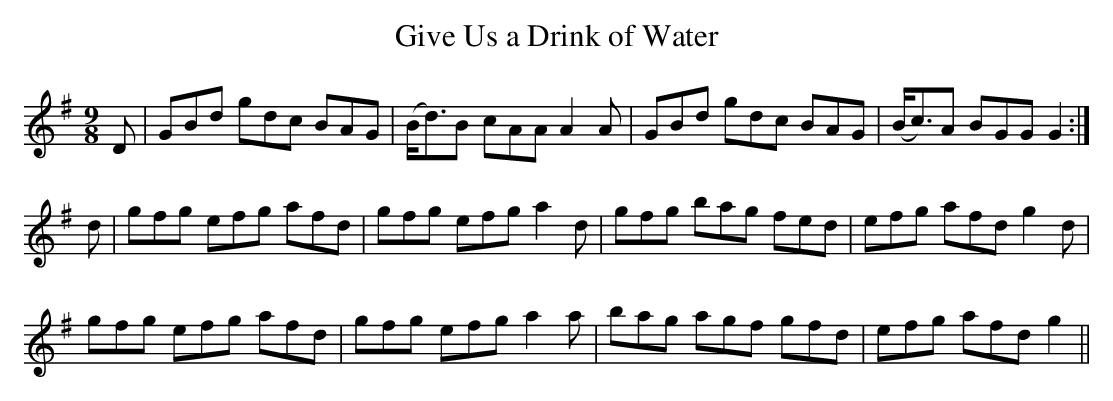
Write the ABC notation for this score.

X:1
T: Give Us a Drink of Water
M: 9/8
L: 1/8
K: G
D| GBd gdc BAG | (B<d)B cAA A2A-| GBd gdc BAG | (B<c)A BGG G2 :|
d | gfg efg afd | gfg efg a2d | gfg bag fed | efg afd g2d |
gfg efg afd | gfg efg a2a | bag agf gfd | efg afd g2 ||
